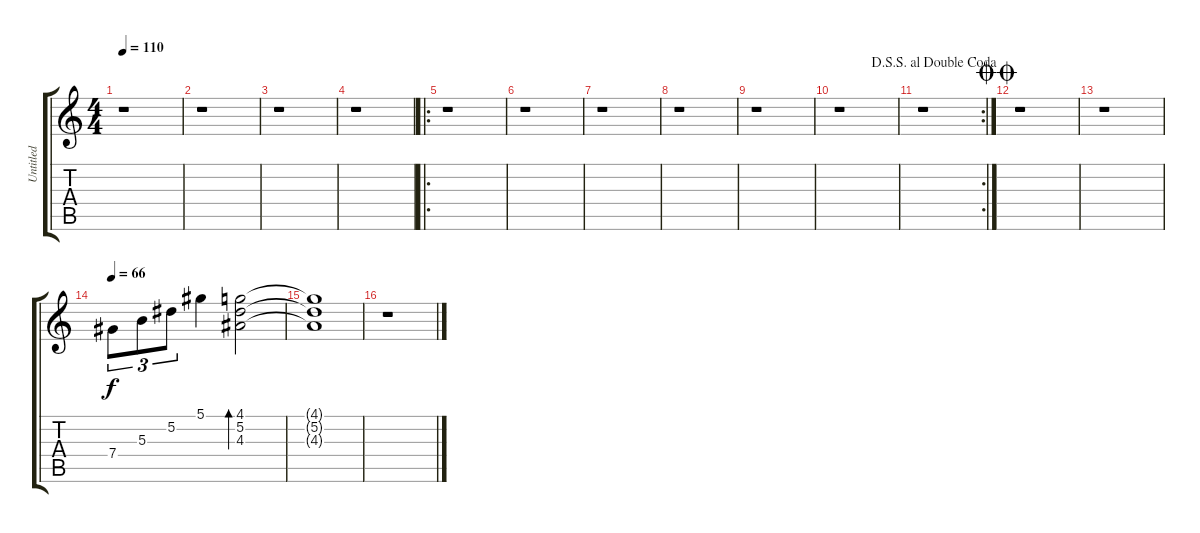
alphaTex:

\track ("Untitled" "Untitled") {instrument acousticguitarsteel}
\staff {score tabs}
\tuning (Eb4 Bb3 Gb3 Db3 Ab2 Eb2) {hide}
\ts (4 4)
\tempo 110
\clef g2
\ks c
r.1{dy mf} |
r.1 |
r.1 |
r.1 |
\ro
r.1 |
r.1 |
r.1 |
r.1 |
r.1 |
r.1 |
\rc 2
\jump dalsegnosegnoaldoublecoda
r.1 |
\jump doublecoda
r.1 |
r.1 |
\tempo 66
7.4.8{tu (3 2) dy f} 5.3.8{tu (3 2)} 5.2.8{tu (3 2)} 5.1.4 (4.1 5.2 4.3).2{bd 30} |
(4.1{t} 5.2{t} 4.3{t}).1 |
r.1
